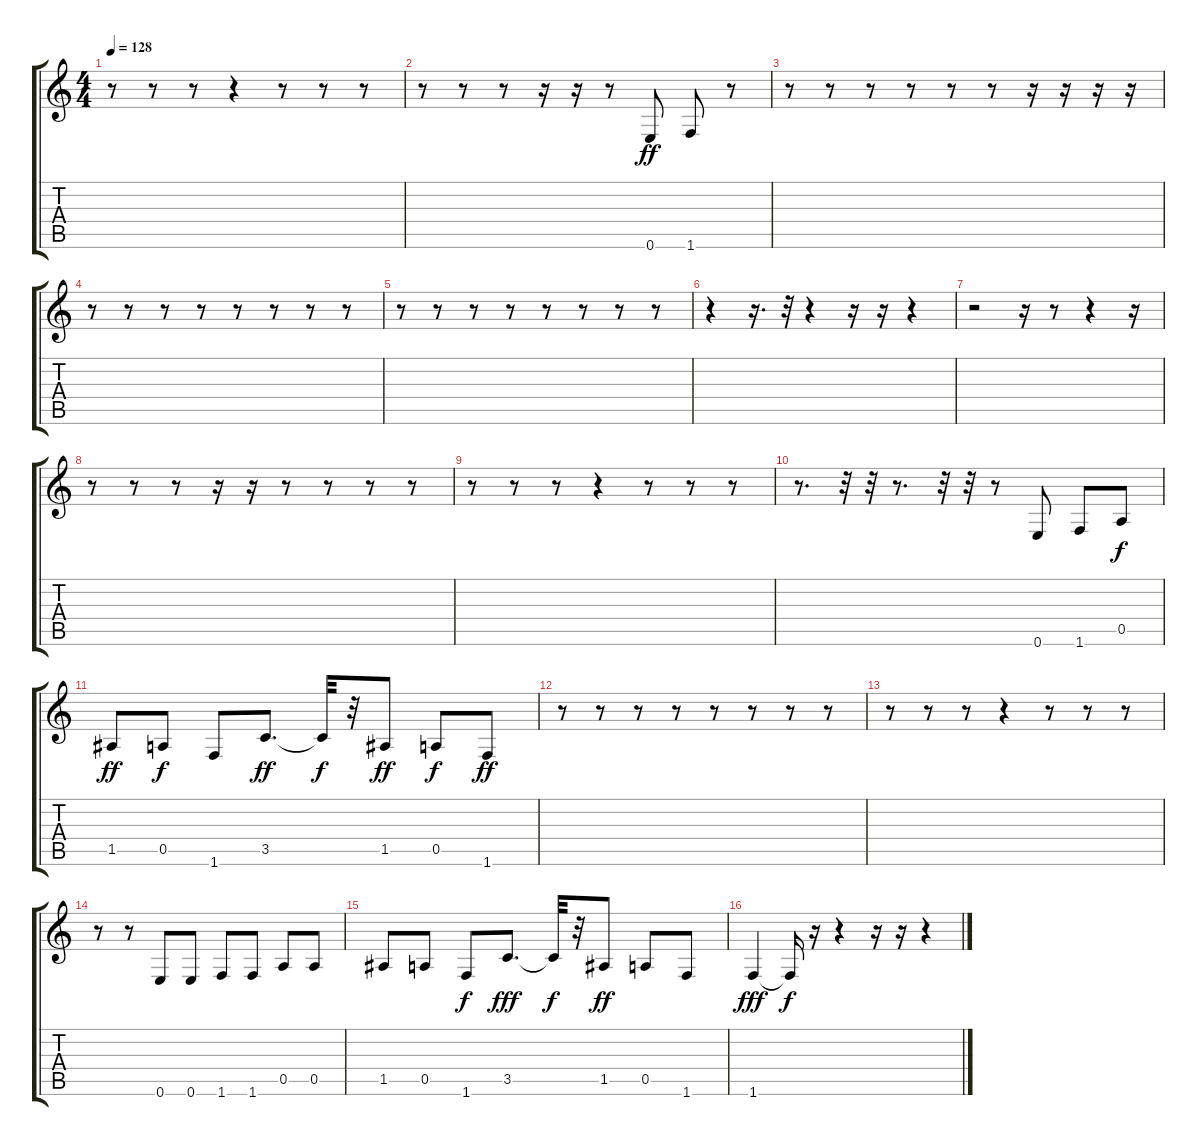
\track "" {instrument electricbassfinger}
\staff {score tabs}
\tuning (E4 B3 G3 D3 A2 E2) {hide}
\ts (4 4)
\tempo 128
\clef g2
\ks c
r.8{dy ff} r.8 r.8 r.4 r.8 r.8 r.8 |
r.8 r.8 r.8 r.16 r.16 r.8 0.6.8 1.6.8 r.8 |
r.8 r.8 r.8 r.8 r.8 r.8 r.16 r.16 r.16 r.16 |
r.8 r.8 r.8 r.8 r.8 r.8 r.8 r.8 |
r.8 r.8 r.8 r.8 r.8 r.8 r.8 r.8 |
r.4 r.16{d} r.32 r.4 r.16 r.16 r.4 |
r.2 r.16 r.8 r.4 r.16 |
r.8 r.8 r.8 r.16 r.16 r.8 r.8 r.8 r.8 |
r.8 r.8 r.8 r.4 r.8 r.8 r.8 |
r.8{d} r.32 r.32 r.8{d} r.32 r.32 r.8 0.6.8 1.6.8 0.5.8{dy f} |
1.5.8{dy ff} 0.5.8{dy f} 1.6.8 3.5.8{d dy ff} 3.5{t}.32{dy f} r.32 1.5.8{dy ff} 0.5.8{dy f} 1.6.8{dy ff} |
r.8 r.8 r.8 r.8 r.8 r.8 r.8 r.8 |
r.8 r.8 r.8 r.4 r.8 r.8 r.8 |
r.8 r.8 0.6.8 0.6.8 1.6.8 1.6.8 0.5.8 0.5.8 |
1.5.8 0.5.8 1.6.8{dy f} 3.5.8{d dy fff} 3.5{t}.32{dy f} r.32 1.5.8{dy ff} 0.5.8 1.6.8 |
1.6.4{dy fff} 1.6{t}.16{dy f} r.16 r.4 r.16 r.16 r.4
